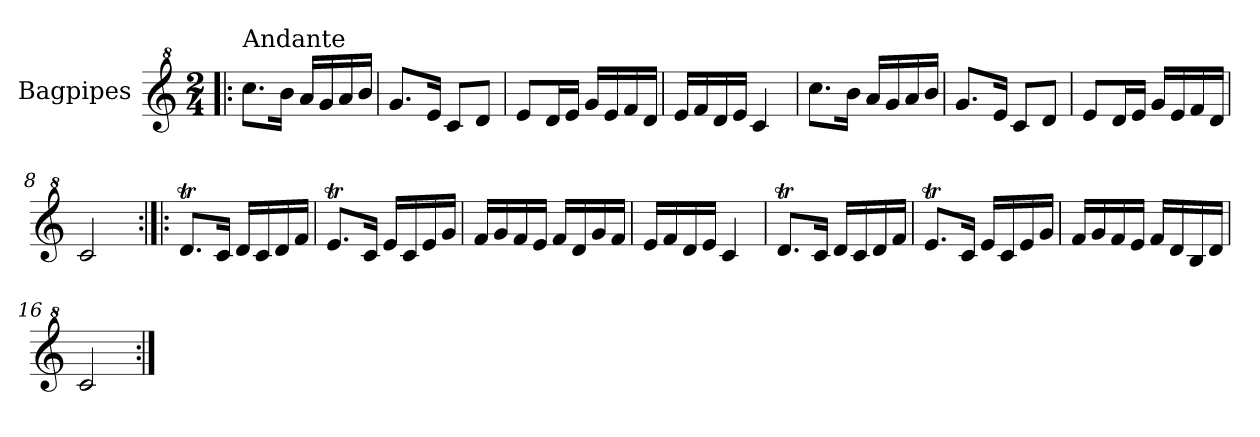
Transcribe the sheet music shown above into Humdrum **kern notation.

**kern
*part1
*staff1
*I"Bagpipes
*I'Bag
*clefG^2
*k[]
*C:
*M2/4
=1!|:
!LO:TX:a:t=Andante
8.ccc\L
16bb\Jk
16aa/LL
16gg/
16aa/
16bb/JJ
=2
8.gg/L
16ee/Jk
8cc/L
8dd/J
=3
8ee/L
16dd/L
16ee/JJ
16gg/LL
16ee/
16ff/
16dd/JJ
=4
16ee/LL
16ff/
16dd/
16ee/JJ
4cc/
=5
8.ccc\L
16bb\Jk
16aa/LL
16gg/
16aa/
16bb/JJ
=6
8.gg/L
16ee/Jk
8cc/L
8dd/J
!!LO:LB:g=z
=7
8ee/L
16dd/L
16ee/JJ
16gg/LL
16ee/
16ff/
16dd/JJ
=8
2cc/
=9:|!|:
8.ddT/L
16cc/Jk
16dd/LL
16cc/
16dd/
16ff/JJ
=10
8.eet/L
16cc/Jk
16ee/LL
16cc/
16ee/
16gg/JJ
=11
16ff/LL
16gg/
16ff/
16ee/JJ
16ff/LL
16dd/
16gg/
16ff/JJ
=12
16ee/LL
16ff/
16dd/
16ee/JJ
4cc/
!!LO:LB:g=z
=13
8.ddT/L
16cc/Jk
16dd/LL
16cc/
16dd/
16ff/JJ
=14
8.eet/L
16cc/Jk
16ee/LL
16cc/
16ee/
16gg/JJ
=15
16ff/LL
16gg/
16ff/
16ee/JJ
16ff/LL
16dd/
16b/
16dd/JJ
=16
2cc/
=:|!
*-
